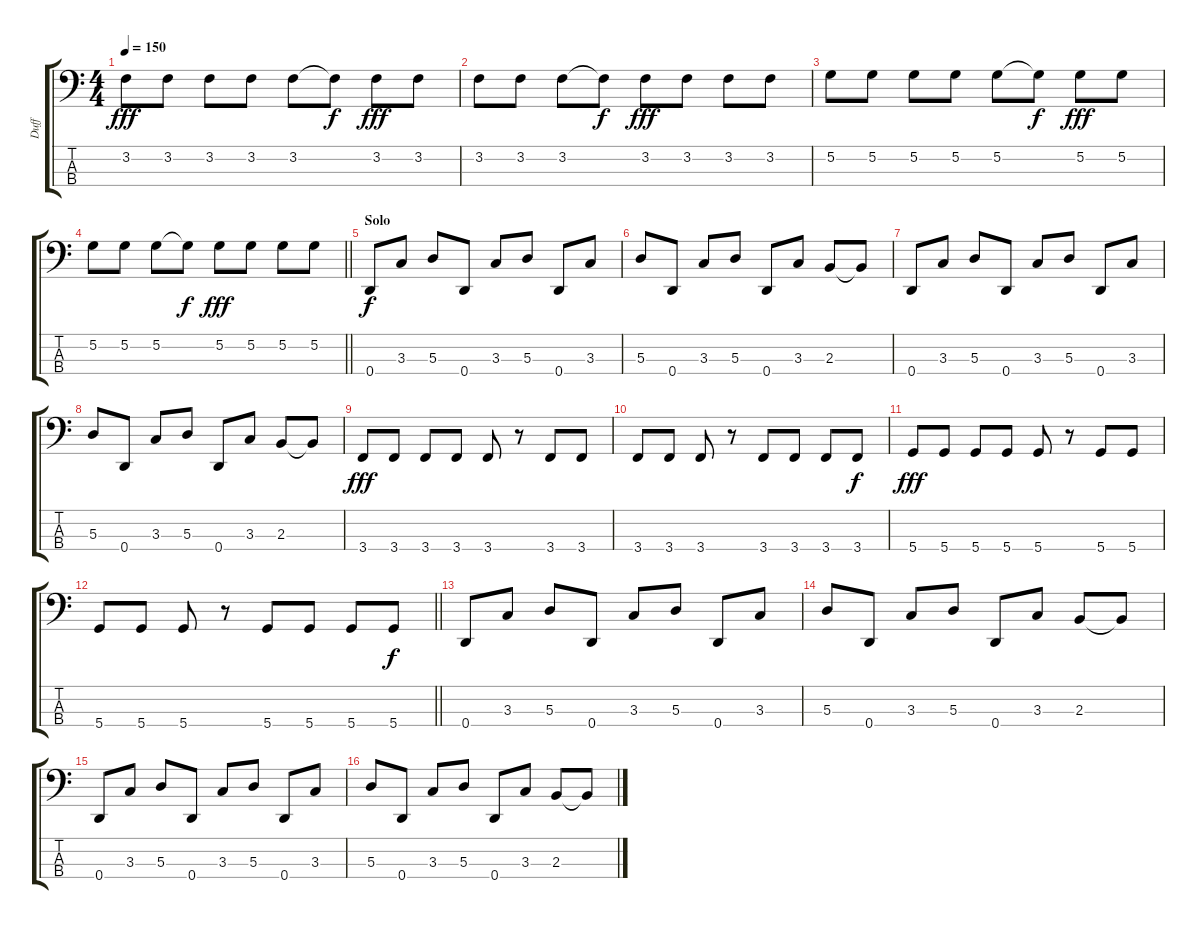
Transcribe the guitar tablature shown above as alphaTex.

\track ("Duff" "Duff") {instrument electricbasspick}
\staff {score tabs}
\tuning (G2 D2 A1 D1) {hide}
\ts (4 4)
\tempo 150
\clef f4
\ks c
3.2.8{dy fff} 3.2.8 3.2.8 3.2.8 3.2.8 3.2{t}.8{dy f} 3.2.8{dy fff} 3.2.8 |
3.2.8 3.2.8 3.2.8 3.2{t}.8{dy f} 3.2.8{dy fff} 3.2.8 3.2.8 3.2.8 |
5.2.8 5.2.8 5.2.8 5.2.8 5.2.8 5.2{t}.8{dy f} 5.2.8{dy fff} 5.2.8 |
\barLineRight lightlight
5.2.8{volume 10} 5.2.8 5.2.8 5.2{t}.8{dy f} 5.2.8{dy fff} 5.2.8 5.2.8 5.2.8 |
\section ("" "Solo")
0.4.8{dy f} 3.3.8 5.3.8 0.4.8 3.3.8 5.3.8 0.4.8 3.3.8 |
5.3.8 0.4.8 3.3.8 5.3.8 0.4.8 3.3.8 2.3.8 2.3{t}.8 |
0.4.8 3.3.8 5.3.8 0.4.8 3.3.8 5.3.8 0.4.8 3.3.8 |
5.3.8 0.4.8 3.3.8 5.3.8 0.4.8 3.3.8 2.3.8 2.3{t}.8 |
3.4.8{dy fff} 3.4.8 3.4.8 3.4.8 3.4.8 r.8 3.4.8 3.4.8 |
3.4.8 3.4.8 3.4.8 r.8 3.4.8 3.4.8 3.4.8 3.4.8{dy f} |
5.4.8{dy fff} 5.4.8 5.4.8 5.4.8 5.4.8 r.8 5.4.8 5.4.8 |
\barLineRight lightlight
5.4.8 5.4.8 5.4.8 r.8 5.4.8 5.4.8 5.4.8 5.4.8{dy f} |
0.4.8 3.3.8 5.3.8 0.4.8 3.3.8 5.3.8 0.4.8 3.3.8 |
5.3.8 0.4.8 3.3.8 5.3.8 0.4.8 3.3.8 2.3.8 2.3{t}.8 |
0.4.8 3.3.8 5.3.8 0.4.8 3.3.8 5.3.8 0.4.8 3.3.8 |
5.3.8 0.4.8 3.3.8 5.3.8 0.4.8 3.3.8 2.3.8 2.3{t}.8
